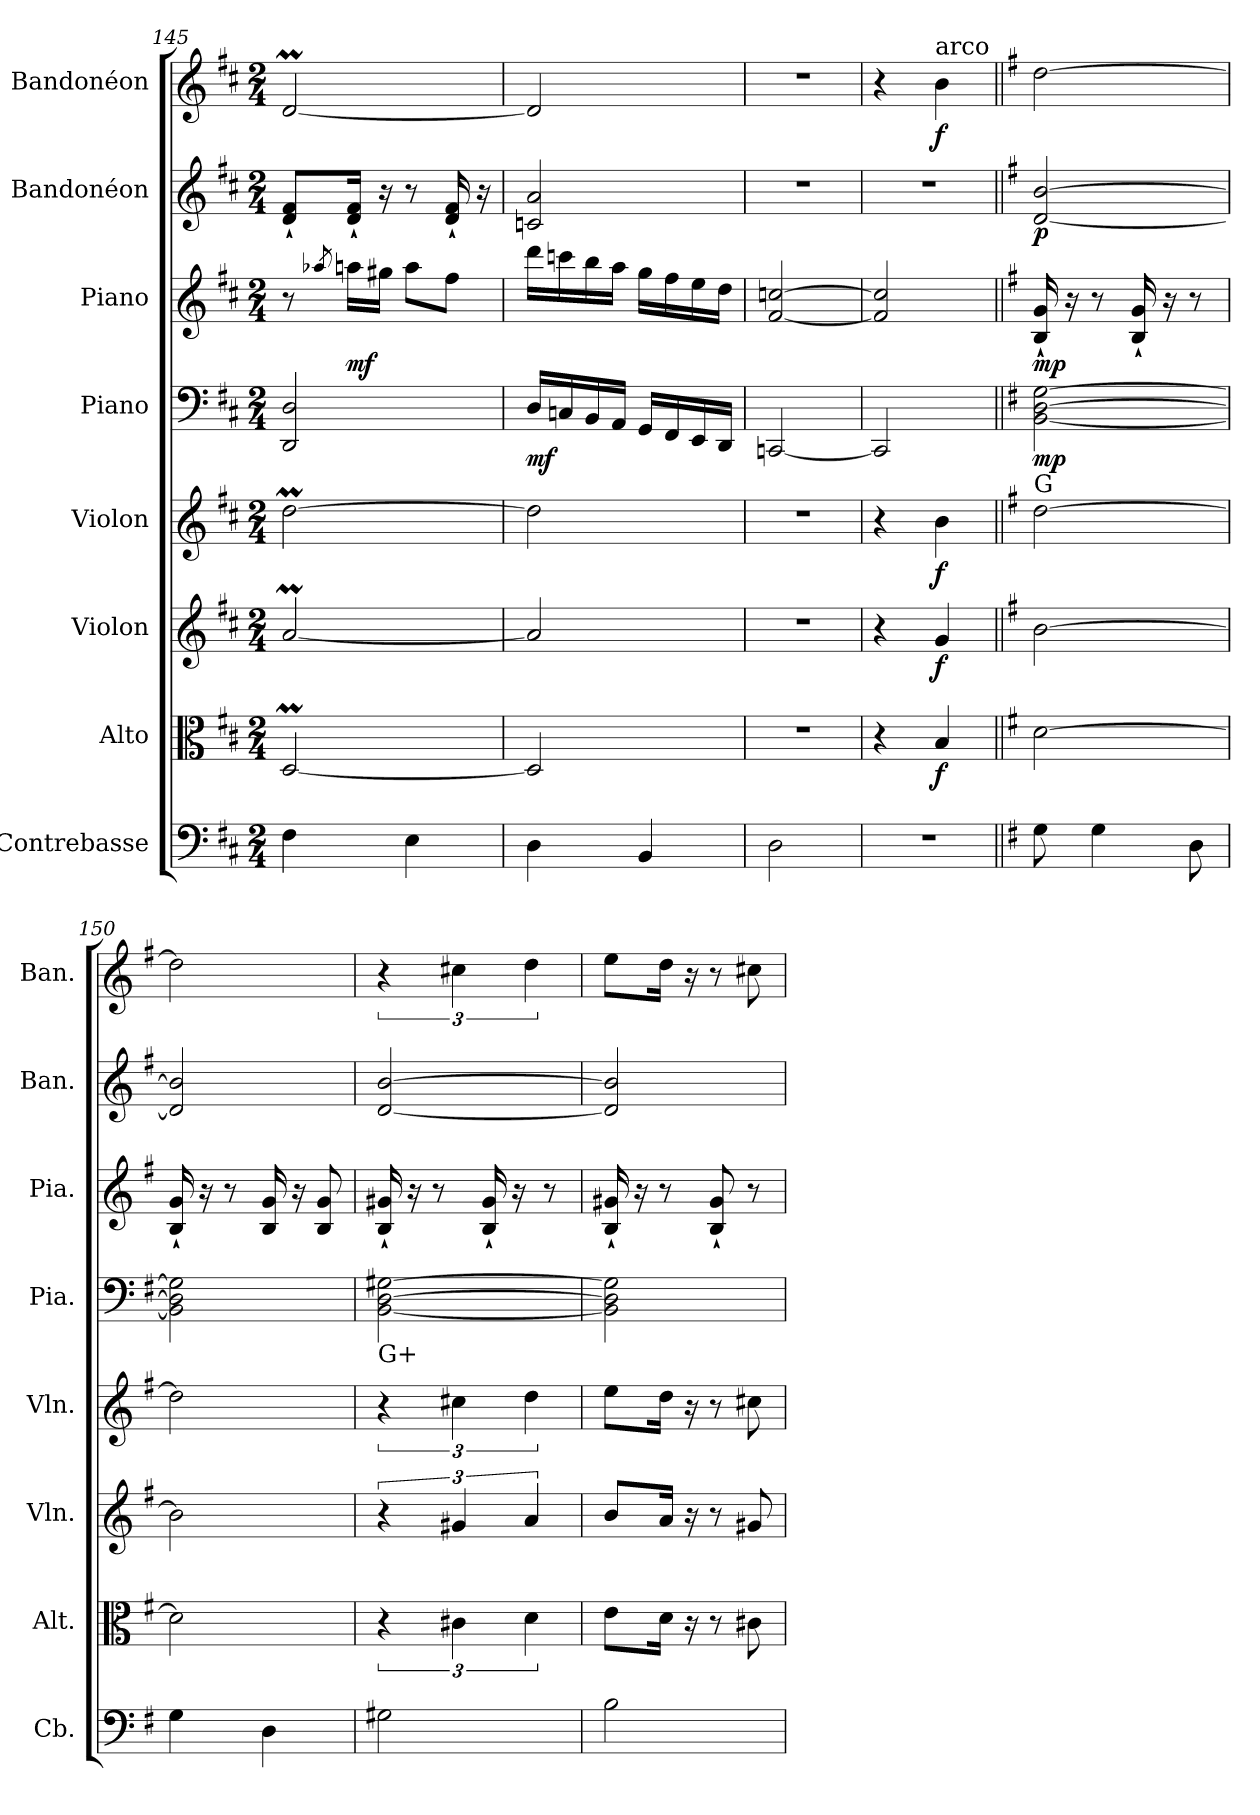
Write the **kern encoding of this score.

**kern	**kern	**dynam	**kern	**dynam	**kern	**dynam	**kern	**dynam	**kern	**dynam	**kern	**dynam	**kern	**dynam
*part8	*part7	*part7	*part6	*part6	*part5	*part5	*part4	*part4	*part3	*part3	*part2	*part2	*part1	*part1
*staff8	*staff7	*staff7	*staff6	*staff6	*staff5	*staff5	*staff4	*staff4	*staff3	*staff3	*staff2	*staff2	*staff1	*staff1
*I"Contrebasse	*I"Alto	*	*I"Violon	*	*I"Violon	*	*I"Piano	*	*I"Piano	*	*I"Bandonéon	*	*I"Bandonéon	*
*I'Cb.	*I'Alt.	*	*I'Vln.	*	*I'Vln.	*	*I'Pia.	*	*I'Pia.	*	*I'Ban.	*	*I'Ban.	*
!!LO:PB:g=z
*clefF4	*clefC3	*	*clefG2	*	*clefG2	*	*clefF4	*	*clefG2	*	*clefG2	*	*clefG2	*
*ITrd7c12	*	*	*	*	*	*	*	*	*	*	*	*	*	*
*k[f#c#]	*k[f#c#]	*	*k[f#c#]	*	*k[f#c#]	*	*k[f#c#]	*	*k[f#c#]	*	*k[f#c#]	*	*k[f#c#]	*
*M2/4	*M2/4	*	*M2/4	*	*M2/4	*	*M2/4	*	*M2/4	*	*M2/4	*	*M2/4	*
=145	=145	=145	=145	=145	=145	=145	=145	=145	=145	=145	=145	=145	=145	=145
4FF#\	[2DM/	.	[2aM/	.	[2ddM\	.	2DD/ 2D/	.	8r	.	8d/` 8f#/`L	.	[2dM/	.
.	.	.	.	.	.	.	.	.	8qaa-X/	.	.	.	.	.
!	!	!	!	!	!	!	!	!	!	!LO:DY:b	!	!	!	!
.	.	.	.	.	.	.	.	.	16aan\LL	mf	16d/` 16f#/`Jk	.	.	.
.	.	.	.	.	.	.	.	.	16gg#X\JJ	.	16r	.	.	.
4EE\	.	.	.	.	.	.	.	.	8aa\L	.	8r	.	.	.
.	.	.	.	.	.	.	.	.	8ff#\J	.	16d/` 16f#/`	.	.	.
.	.	.	.	.	.	.	.	.	.	.	16r	.	.	.
=146	=146	=146	=146	=146	=146	=146	=146	=146	=146	=146	=146	=146	=146	=146
!	!	!	!	!	!	!	!	!LO:DY:b	!	!	!	!	!	!
4DD\	2D/]	.	2a/]	.	2dd\]	.	16D/LL	mf	16ddd\LL	.	2cn/ 2a/	.	2d/]	.
.	.	.	.	.	.	.	16Cn/	.	16cccn\	.	.	.	.	.
.	.	.	.	.	.	.	16BB/	.	16bb\	.	.	.	.	.
.	.	.	.	.	.	.	16AA/JJ	.	16aa\JJ	.	.	.	.	.
4BBB/	.	.	.	.	.	.	16GG/LL	.	16gg\LL	.	.	.	.	.
.	.	.	.	.	.	.	16FF#/	.	16ff#\	.	.	.	.	.
.	.	.	.	.	.	.	16EE/	.	16ee\	.	.	.	.	.
.	.	.	.	.	.	.	16DD/JJ	.	16dd\JJ	.	.	.	.	.
=147	=147	=147	=147	=147	=147	=147	=147	=147	=147	=147	=147	=147	=147	=147
2DD\	2r	.	2r	.	2r	.	[2CCn/	.	[2f#/ [2ccn/	.	2r	.	2r	.
=148	=148	=148	=148	=148	=148	=148	=148	=148	=148	=148	=148	=148	=148	=148
2r	4r	.	4r	.	4r	.	2CC/]	.	2f#/] 2cc/]	.	2r	.	4r	.
!	!	!	!	!	!	!	!	!	!	!	!	!	!LO:TX:a:t=arco	!
!	!	!LO:DY:b	!	!LO:DY:b	!	!LO:DY:b	!	!	!	!	!	!	!	!LO:DY:b
.	4B/	f	4g/	f	4b\	f	.	.	.	.	.	.	4b\	f
=149||	=149||	=149||	=149||	=149||	=149||	=149||	=149||	=149||	=149||	=149||	=149||	=149||	=149||	=149||
*k[f#]	*k[f#]	*	*k[f#]	*	*k[f#]	*	*k[f#]	*	*k[f#]	*	*k[f#]	*	*k[f#]	*
!	!	!	!	!	!	!	!LO:TX:b:t=G	!	!	!	!	!	!	!
!	!	!	!	!	!	!	!	!LO:DY:b	!	!LO:DY:b	!	!LO:DY:b	!	!
8GG\	[2d\	.	[2b\	.	[2dd\	.	[2BB\ [2D\ [2G\	mp	16B/` 16g/`	mp	[2d/ [2b/	p	[2dd\	.
.	.	.	.	.	.	.	.	.	16r	.	.	.	.	.
4GG\	.	.	.	.	.	.	.	.	8r	.	.	.	.	.
.	.	.	.	.	.	.	.	.	16B/` 16g/`	.	.	.	.	.
.	.	.	.	.	.	.	.	.	16r	.	.	.	.	.
8DD\	.	.	.	.	.	.	.	.	8r	.	.	.	.	.
!!LO:PB:g=z
=150	=150	=150	=150	=150	=150	=150	=150	=150	=150	=150	=150	=150	=150	=150
4GG\	2d\]	.	2b\]	.	2dd\]	.	2BB\] 2D\] 2G\]	.	16B/` 16g/`	.	2d/] 2b/]	.	2dd\]	.
.	.	.	.	.	.	.	.	.	16r	.	.	.	.	.
.	.	.	.	.	.	.	.	.	8r	.	.	.	.	.
4DD\	.	.	.	.	.	.	.	.	16B/ 16g/	.	.	.	.	.
.	.	.	.	.	.	.	.	.	16r	.	.	.	.	.
.	.	.	.	.	.	.	.	.	8B/ 8g/	.	.	.	.	.
=151	=151	=151	=151	=151	=151	=151	=151	=151	=151	=151	=151	=151	=151	=151
!	!	!	!	!	!	!	!LO:TX:b:t=G+	!	!	!	!	!	!	!
2GG#X\	6r	.	6r	.	6r	.	[2BB\ [2D\ [2G#X\	.	16B/` 16g#X/`	.	[2d/ [2b/	.	6r	.
.	.	.	.	.	.	.	.	.	16r	.	.	.	.	.
.	.	.	.	.	.	.	.	.	8r	.	.	.	.	.
.	6c#X\	.	6g#X/	.	6cc#X\	.	.	.	.	.	.	.	6cc#X\	.
.	.	.	.	.	.	.	.	.	16B/` 16g#/`	.	.	.	.	.
.	.	.	.	.	.	.	.	.	16r	.	.	.	.	.
.	6d\	.	6a/	.	6dd\	.	.	.	.	.	.	.	6dd\	.
.	.	.	.	.	.	.	.	.	8r	.	.	.	.	.
=152	=152	=152	=152	=152	=152	=152	=152	=152	=152	=152	=152	=152	=152	=152
2BB\	8e\L	.	8b/L	.	8ee\L	.	2BB\] 2D\] 2G#\]	.	16B/` 16g#X/`	.	2d/] 2b/]	.	8ee\L	.
.	.	.	.	.	.	.	.	.	16r	.	.	.	.	.
.	16d\Jk	.	16a/Jk	.	16dd\Jk	.	.	.	8r	.	.	.	16dd\Jk	.
.	16r	.	16r	.	16r	.	.	.	.	.	.	.	16r	.
.	8r	.	8r	.	8r	.	.	.	8B/` 8g#/`	.	.	.	8r	.
.	8c#X\	.	8g#X/	.	8cc#X\	.	.	.	8r	.	.	.	8cc#X\	.
=	=	=	=	=	=	=	=	=	=	=	=	=	=	=
*-	*-	*-	*-	*-	*-	*-	*-	*-	*-	*-	*-	*-	*-	*-
